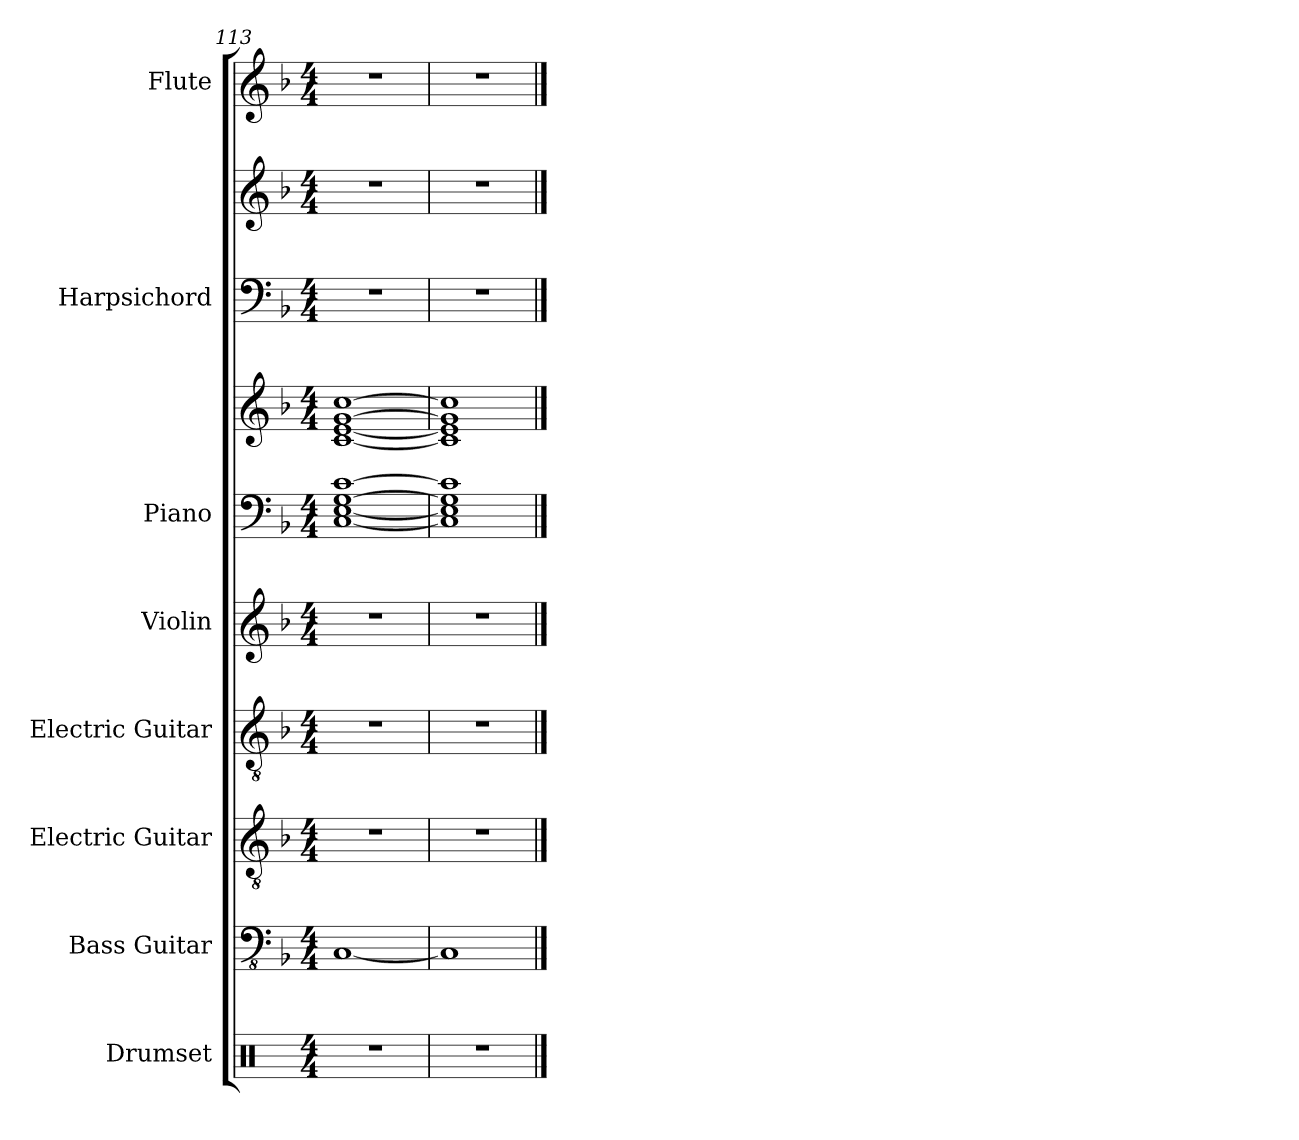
**kern	**kern	**kern	**kern	**kern	**kern	**kern	**kern	**kern	**kern
*part8	*part7	*part6	*part5	*part4	*part3	*part3	*part2	*part2	*part1
*staff10	*staff9	*staff8	*staff7	*staff6	*staff5	*staff4	*staff3	*staff2	*staff1
*I"Drumset	*I"Bass Guitar	*I"Electric Guitar	*I"Electric Guitar	*I"Violin	*I"Piano	*	*I"Harpsichord	*	*I"Flute
*I'Drs.	*I'B. Guit.	*I'El. Guit.	*I'El. Guit.	*I'Vln.	*I'Pno.	*	*I'Hch.	*	*I'Fl.
*clefX	*clefFv4	*clefGv2	*clefGv2	*clefG2	*clefF4	*clefG2	*clefF4	*clefG2	*clefG2
*k[]	*k[b-]	*k[b-]	*k[b-]	*k[b-]	*k[b-]	*k[b-]	*k[b-]	*k[b-]	*k[b-]
*M4/4	*M4/4	*M4/4	*M4/4	*M4/4	*M4/4	*M4/4	*M4/4	*M4/4	*M4/4
=113	=113	=113	=113	=113	=113	=113	=113	=113	=113
1r	[1CC	1r	1r	1r	[1C [1E [1G [1c	[1c [1e [1g [1cc	1r	1r	1r
=114	=114	=114	=114	=114	=114	=114	=114	=114	=114
1r	1CC]	1r	1r	1r	1C] 1E] 1G] 1c]	1c] 1e] 1g] 1cc]	1r	1r	1r
==	==	==	==	==	==	==	==	==	==
*-	*-	*-	*-	*-	*-	*-	*-	*-	*-
